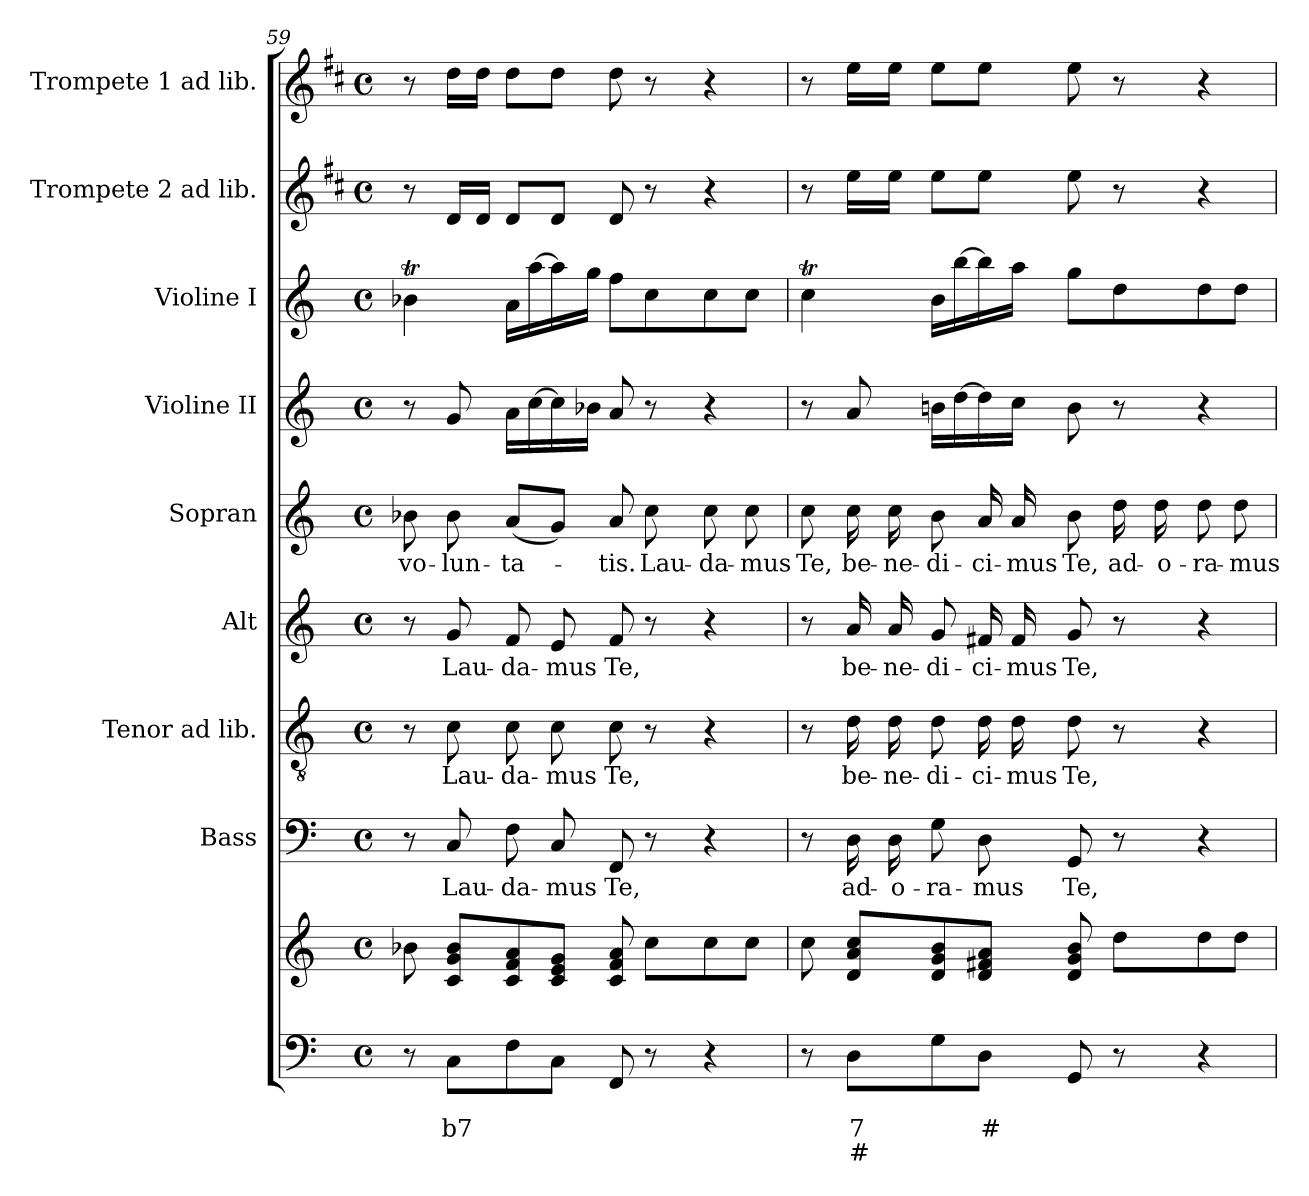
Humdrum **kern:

**kern	**text	**text	**text	**kern	**kern	**text	**kern	**text	**kern	**text	**kern	**text	**kern	**kern	**kern	**kern
*part9	*part9	*part9	*part9	*part9	*part8	*part8	*part7	*part7	*part6	*part6	*part5	*part5	*part4	*part3	*part2	*part1
*staff10	*staff10	*staff10	*staff10	*staff9	*staff8	*staff8	*staff7	*staff7	*staff6	*staff6	*staff5	*staff5	*staff4	*staff3	*staff2	*staff1
*	*	*	*	*	*I"Bass	*	*I"Tenor ad lib.	*	*I"Alt	*	*I"Sopran	*	*I"Violine II	*I"Violine I	*I"Trompete 2 ad lib.	*I"Trompete 1 ad lib.
*	*	*	*	*	*I'B.	*	*I'T.	*	*I'A.	*	*I'S.	*	*I'Vl. II	*I'Vl. I	*I'Trp. 2	*I'Trp. 1
*clefF4	*	*	*	*clefG2	*clefF4	*	*clefGv2	*	*clefG2	*	*clefG2	*	*clefG2	*clefG2	*clefG2	*clefG2
*	*	*	*	*	*	*	*	*	*	*	*	*	*	*	*ITrd1c2	*ITrd1c2
*k[]	*	*	*	*k[]	*k[]	*	*k[]	*	*k[]	*	*k[]	*	*k[]	*k[]	*k[]	*k[]
*C:	*	*	*	*C:	*C:	*	*C:	*	*C:	*	*C:	*	*C:	*C:	*C:	*C:
*M4/4	*	*	*	*M4/4	*M4/4	*	*M4/4	*	*M4/4	*	*M4/4	*	*M4/4	*M4/4	*M4/4	*M4/4
*met(c)	*	*	*	*met(c)	*met(c)	*	*met(c)	*	*met(c)	*	*met(c)	*	*met(c)	*met(c)	*met(c)	*met(c)
=59	=59	=59	=59	=59	=59	=59	=59	=59	=59	=59	=59	=59	=59	=59	=59	=59
!	!	!	!	!	!	!	!	!	!	!	!	!LO:LY:b	!	!	!	!
8r	.	.	.	8b-X\	8r	.	8r	.	8r	.	8b-X\	vo-	8r	4b-XT\	8r	8r
!	!	!LO:LY:b	!	!	!	!LO:LY:b	!	!LO:LY:b	!	!LO:LY:b	!	!LO:LY:b	!	!	!	!
8C\L	.	b7	.	8c/ 8g/ 8b-/L	8C/	Lau-	8c\	Lau-	8g/	Lau-	8b-\	-lun-	8g/	.	16c/LL	16cc\LL
.	.	.	.	.	.	.	.	.	.	.	.	.	.	.	16c/JJ	16cc\JJ
!	!	!	!	!	!	!LO:LY:b	!	!LO:LY:b	!	!LO:LY:b	!	!LO:LY:b	!	!	!	!
8F\	.	.	.	8c/ 8f/ 8a/	8F\	-da-	8c\	-da-	8f/	-da-	(<8a/L	-ta-	16a\LL	16a\LL	8c/L	8cc\L
.	.	.	.	.	.	.	.	.	.	.	.	.	[16cc\	[16aa\	.	.
!	!	!	!	!	!	!LO:LY:b	!	!LO:LY:b	!	!LO:LY:b	!	!	!	!	!	!
8C\J	.	.	.	8c/ 8e/ 8g/J	8C/	-mus	8c\	-mus	8e/	-mus	8g/J)	.	16cc\]	16aa\]	8c/J	8cc\J
.	.	.	.	.	.	.	.	.	.	.	.	.	16b-X\JJ	16gg\JJ	.	.
!	!	!	!	!	!	!LO:LY:b	!	!LO:LY:b	!	!LO:LY:b	!	!LO:LY:b	!	!	!	!
8FF/	.	.	.	8c/ 8f/ 8a/	8FF/	Te,	8c\	Te,	8f/	Te,	8a/	-tis.	8a/	8ff\L	8c/	8cc\
!	!	!	!	!	!	!	!	!	!	!	!	!LO:LY:b	!	!	!	!
8r	.	.	.	8cc\L	8r	.	8r	.	8r	.	8cc\	Lau-	8r	8cc\	8r	8r
!	!	!	!	!	!	!	!	!	!	!	!	!LO:LY:b	!	!	!	!
4r	.	.	.	8cc\	4r	.	4r	.	4r	.	8cc\	-da-	4r	8cc\	4r	4r
!	!	!	!	!	!	!	!	!	!	!	!	!LO:LY:b	!	!	!	!
.	.	.	.	8cc\J	.	.	.	.	.	.	8cc\	-mus	.	8cc\J	.	.
=60	=60	=60	=60	=60	=60	=60	=60	=60	=60	=60	=60	=60	=60	=60	=60	=60
!	!	!	!	!	!	!	!	!	!	!	!	!LO:LY:b	!	!	!	!
8r	.	.	.	8cc\	8r	.	8r	.	8r	.	8cc\	Te,	8r	4ccT\	8r	8r
!	!	!LO:LY:b	!LO:LY:b	!	!	!LO:LY:b	!	!LO:LY:b	!	!LO:LY:b	!	!LO:LY:b	!	!	!	!
8D\L	.	7	#	8d/ 8a/ 8cc/L	16D\	ad-	16d\	be-	16a/	be-	16cc\	be-	8a/	.	16dd\LL	16dd\LL
!	!	!	!	!	!	!LO:LY:b	!	!LO:LY:b	!	!LO:LY:b	!	!LO:LY:b	!	!	!	!
.	.	.	.	.	16D\	-o-	16d\	-ne-	16a/	-ne-	16cc\	-ne-	.	.	16dd\JJ	16dd\JJ
!	!	!	!	!	!	!LO:LY:b	!	!LO:LY:b	!	!LO:LY:b	!	!LO:LY:b	!	!	!	!
8G\	.	.	.	8d/ 8g/ 8b/	8G\	-ra-	8d\	-di-	8g/	-di-	8b\	-di-	16bn\LL	16b\LL	8dd\L	8dd\L
.	.	.	.	.	.	.	.	.	.	.	.	.	[16dd\	[16bb\	.	.
!	!	!LO:LY:b	!	!	!	!LO:LY:b	!	!LO:LY:b	!	!LO:LY:b	!	!LO:LY:b	!	!	!	!
8D\J	.	#	.	8d/ 8f#X/ 8a/J	8D\	-mus	16d\	-ci-	16f#X/	-ci-	16a/	-ci-	16dd\]	16bb\]	8dd\J	8dd\J
!	!	!	!	!	!	!	!	!LO:LY:b	!	!LO:LY:b	!	!LO:LY:b	!	!	!	!
.	.	.	.	.	.	.	16d\	-mus	16f#/	-mus	16a/	-mus	16cc\JJ	16aa\JJ	.	.
!	!	!	!	!	!	!LO:LY:b	!	!LO:LY:b	!	!LO:LY:b	!	!LO:LY:b	!	!	!	!
8GG/	.	.	.	8d/ 8g/ 8b/	8GG/	Te,	8d\	Te,	8g/	Te,	8b\	Te,	8b\	8gg\L	8dd\	8dd\
!	!	!	!	!	!	!	!	!	!	!	!	!LO:LY:b	!	!	!	!
8r	.	.	.	8dd\L	8r	.	8r	.	8r	.	16dd\	ad-	8r	8dd\	8r	8r
!	!	!	!	!	!	!	!	!	!	!	!	!LO:LY:b	!	!	!	!
.	.	.	.	.	.	.	.	.	.	.	16dd\	-o-	.	.	.	.
!	!	!	!	!	!	!	!	!	!	!	!	!LO:LY:b	!	!	!	!
4r	.	.	.	8dd\	4r	.	4r	.	4r	.	8dd\	-ra-	4r	8dd\	4r	4r
!	!	!	!	!	!	!	!	!	!	!	!	!LO:LY:b	!	!	!	!
.	.	.	.	8dd\J	.	.	.	.	.	.	8dd\	-mus	.	8dd\J	.	.
=	=	=	=	=	=	=	=	=	=	=	=	=	=	=	=	=
*-	*-	*-	*-	*-	*-	*-	*-	*-	*-	*-	*-	*-	*-	*-	*-	*-
